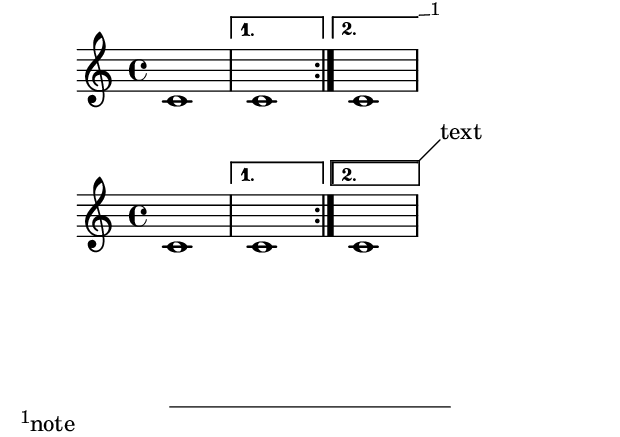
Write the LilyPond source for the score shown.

%% Generated by lilypond-book
%% Options: [exampleindent=10.16\mm,indent=0\mm,line-width=160\mm]
\include "lilypond-book-preamble.ly"


% ****************************************************************
% Start cut-&-pastable-section
% ****************************************************************

#(ly:set-option 'eps-box-padding 3.000000)



\paper {
  indent = 0\mm
  line-width = 160\mm
  % offset the left padding, also add 1mm as lilypond creates cropped
  % images with a little space on the right
  line-width = #(- line-width (* mm  3.000000) (* mm 1))
}

\layout {
  
}




% ****************************************************************
% ly snippet:
% ****************************************************************
\sourcefilename "/lilypond-2.23.82/input/regression/annotate-volta-spanner-end.ly"
\sourcefileline 0
\version "2.23.4"

\header {
  texidoc = "Footnotes and balloons also work on volta brackets running
to the end of the piece."
}

#(set-default-paper-size "a7landscape")

\book {
  {
    \repeat volta 2 { c'1 }
    \alternative {
      { c'1 }
      {
        \footnote #'(1 . 0.05) "note" Score.VoltaBracket
        c'1
      }
    }
  }

  \new Score \with {
    \consists Balloon_engraver
  }
  {
    \repeat volta 2 { c'1 }
    \alternative {
      { c'1 }
      {
        \balloonGrobText VoltaBracket #'(2 . 2) "text"
        c'1
      }
    }
  }
}



% ****************************************************************
% end ly snippet
% ****************************************************************
